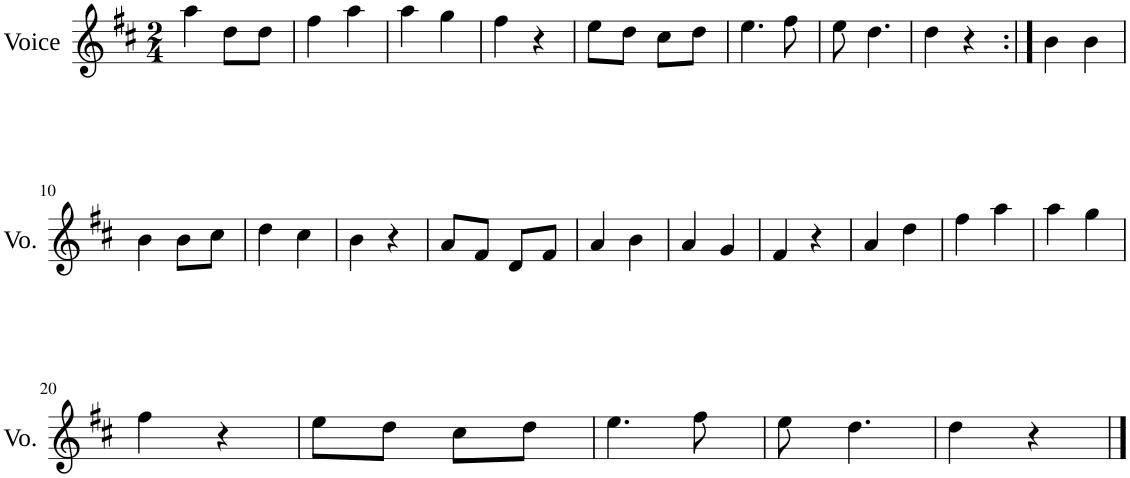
**kern
*part1
*staff1
*I"Voice
*I'Vo.
*clefG2
*k[f#c#]
*M2/4
=1
4aa\
8dd\L
8dd\J
=2
4ff#\
4aa\
=3
4aa\
4gg\
=4
4ff#\
4r
=5
8ee\L
8dd\J
8cc#\L
8dd\J
=6
4.ee\
8ff#\
=7
8ee\
4.dd\
=8
4dd\
4r
=9:|!
4b\
4b\
!!LO:LB:g=z
=10
4b\
8b\L
8cc#\J
=11
4dd\
4cc#\
=12
4b\
4r
=13
8a/L
8f#/J
8d/L
8f#/J
=14
4a/
4b\
=15
4a/
4g/
=16
4f#/
4r
=17
4a/
4dd\
=18
4ff#\
4aa\
=19
4aa\
4gg\
!!LO:LB:g=z
=20
4ff#\
4r
=21
8ee\L
8dd\J
8cc#\L
8dd\J
=22
4.ee\
8ff#\
=23
8ee\
4.dd\
=24
4dd\
4r
==
*-
